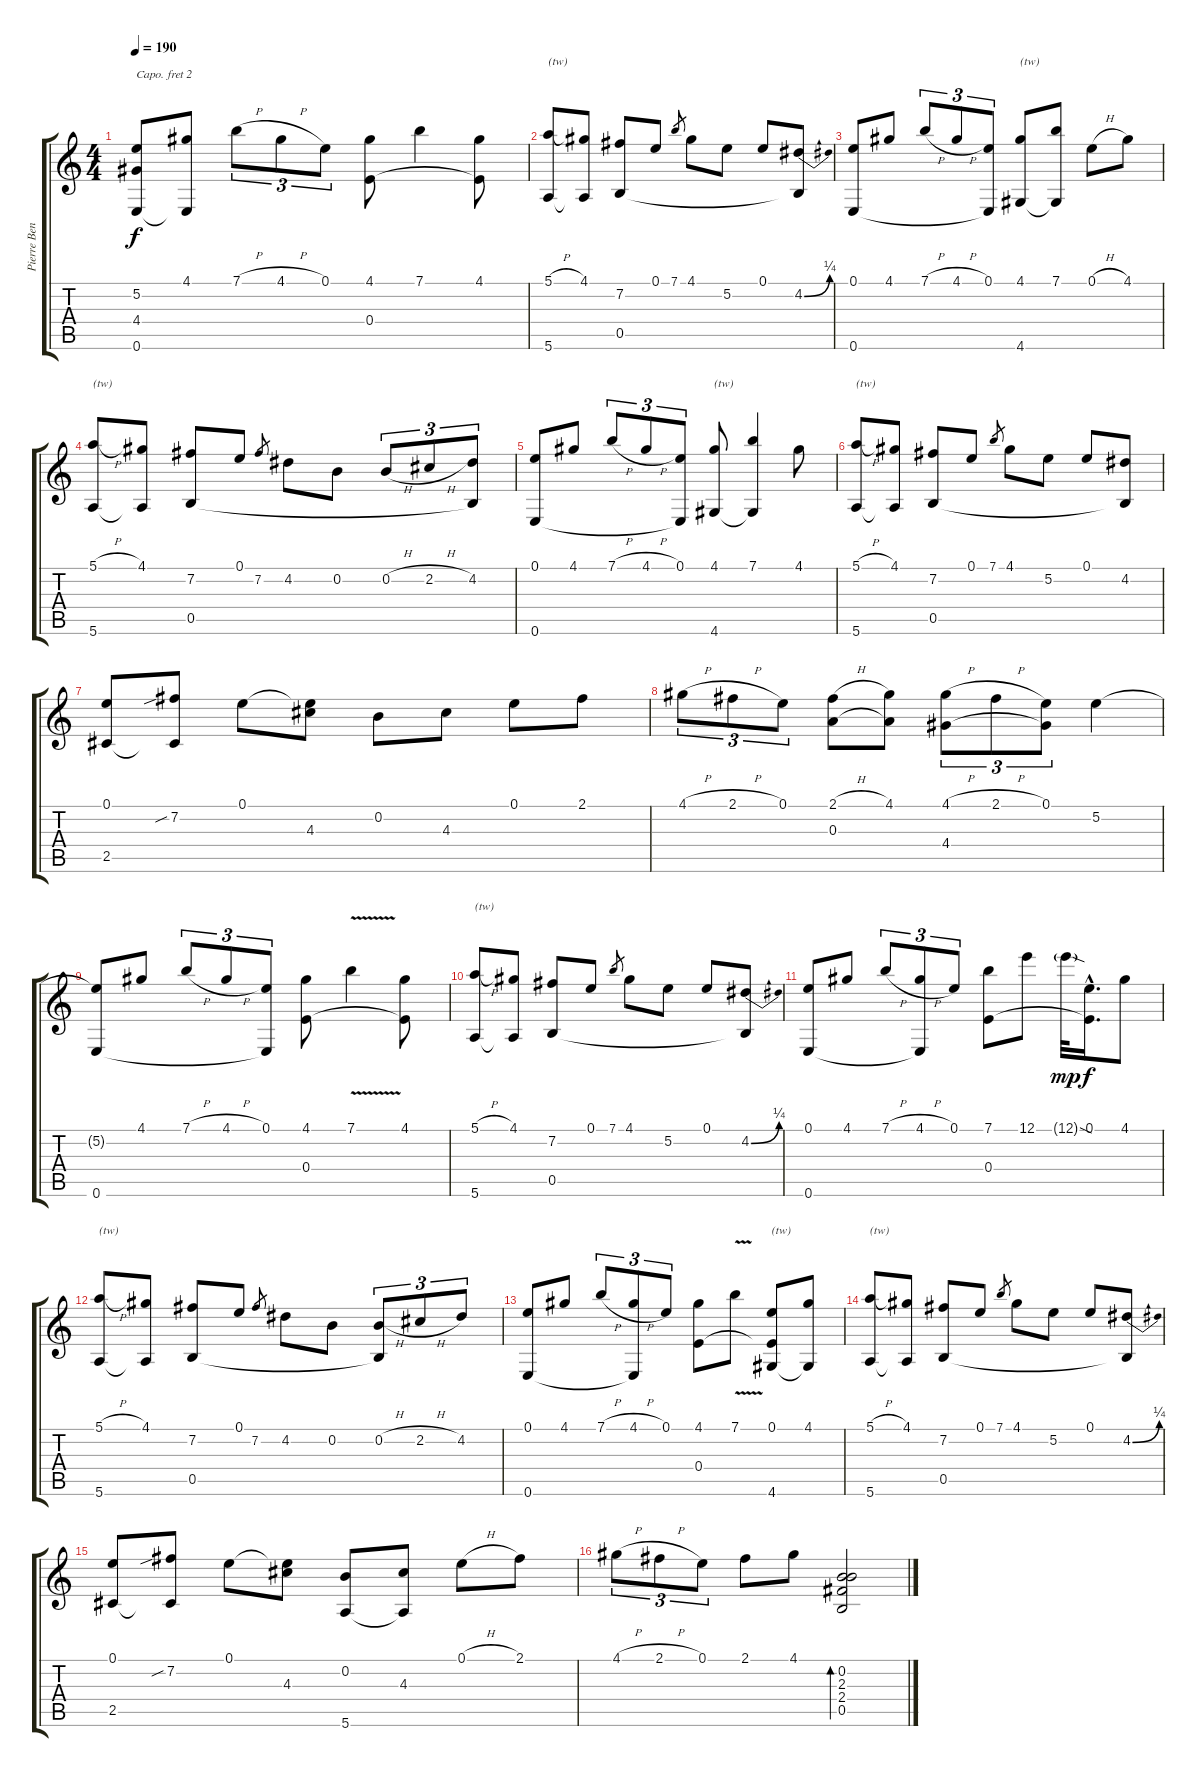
\track ("Pierre Bensusan" "Pierre Ben") {instrument acousticguitarsteel}
\staff {score tabs}
\capo 2
\tuning (D4 A3 G3 D3 A2 D2) {hide}
\ts (4 4)
\tempo 190
\clef g2
\ks c
(5.2{t} 4.4{t} 0.6).8{dy f volume 16} (4.1 0.6{t}).8{volume 13} 7.1{h}.8{tu (3 2)} 4.1{h}.8{tu (3 2)} 0.1.8{tu (3 2)} (4.1 0.4).8 7.1.4 (4.1 0.4{t}).8 |
(5.1{h} 5.6).8{txt "(tw)"} (4.1 5.6{t}).8 (7.2 0.5).8 0.1.8 7.1.8{gr} 4.1.8 5.2.8 0.1.8 (4.2{be (bend 0 0 60 1)} 0.5{t}).8 |
(0.1 0.6).8 4.1.8 7.1{h}.8{tu (3 2)} 4.1{h}.8{tu (3 2)} (0.1 0.6{t}).8{tu (3 2)} (4.1 4.6).8{txt "(tw)"} (7.1 4.6{t}).8 0.1{h}.8 4.1.8 |
(5.1{h} 5.6).8{txt "(tw)"} (4.1 5.6{t}).8 (7.2 0.5).8 0.1.8 7.2.8{gr} 4.2.8 0.2.8 0.2{h}.8{tu (3 2)} 2.2{h}.8{tu (3 2)} (4.2 0.5{t}).8{tu (3 2)} |
(0.1 0.6).8 4.1.8 7.1{h}.8{tu (3 2)} 4.1{h}.8{tu (3 2)} (0.1 0.6{t}).8{tu (3 2)} (4.1 4.6).8{txt "(tw)"} (7.1 4.6{t}).4 4.1.8 |
(5.1{h} 5.6).8{txt "(tw)"} (4.1 5.6{t}).8 (7.2 0.5).8 0.1.8 7.1.8{gr} 4.1.8 5.2.8 0.1.8 (4.2 0.5{t}).8 |
(0.1 2.5).8 (7.2{sib} 2.5{t}).8 0.1.8 (0.1{t} 4.3).8 0.2.8 4.3.8 0.1.8 2.1.8 |
4.1{h}.8{tu (3 2)} 2.1{h}.8{tu (3 2)} 0.1.8{tu (3 2)} (2.1{h} 0.3).8 (4.1 0.3{t}).8 (4.1{h} 4.4).8{tu (3 2)} 2.1{h}.8{tu (3 2)} (0.1 4.4{t}).8{tu (3 2)} 5.2.4 |
(5.2{t} 0.6).8 4.1.8 7.1{h}.8{tu (3 2)} 4.1{h}.8{tu (3 2)} (0.1 0.6{t}).8{tu (3 2)} (4.1 0.4).8 7.1{v}.4 (4.1 0.4{t}).8 |
(5.1{h} 5.6).8{txt "(tw)"} (4.1 5.6{t}).8 (7.2 0.5).8 0.1.8 7.1.8{gr} 4.1.8{volume 16} 5.2.8{volume 13} 0.1.8 (4.2{be (bend 0 0 60 1)} 0.5{t}).8 |
(0.1 0.6).8 4.1.8 7.1{h}.8{tu (3 2)} (4.1{h} 0.6{t}).8{tu (3 2)} 0.1.8{tu (3 2)} (7.1 0.4).8 12.1.8{volume 16} 12.1{sod g}.32{dy mp} (0.1{hac} 0.4{hac t}).16{d dy f volume 13} 4.1.8 |
(5.1{h} 5.6).8{txt "(tw)"} (4.1 5.6{t}).8 (7.2 0.5).8 0.1.8 7.2.8{gr} 4.2.8 0.2.8 (0.2{h} 0.5{t}).8{tu (3 2)} 2.2{h}.8{tu (3 2)} 4.2.8{tu (3 2)} |
(0.1 0.6).8 4.1.8 7.1{h}.8{tu (3 2)} (4.1{h} 0.6{t}).8{tu (3 2)} 0.1.8{tu (3 2)} (4.1 0.4).8 7.1{v}.8 (0.1 0.4{t} 4.6).8{txt "(tw)"} (4.1 4.6{t}).8 |
(5.1{h} 5.6).8{txt "(tw)"} (4.1 5.6{t}).8 (7.2 0.5).8 0.1.8 7.1.8{gr} 4.1.8 5.2.8 0.1.8 (4.2{be (bend 0 0 60 1)} 0.5{t}).8 |
(0.1 2.5).8 (7.2{sib} 2.5{t}).8 0.1.8 (0.1{t} 4.3).8 (0.2 5.6).8 (4.3 5.6{t}).8 0.1{h}.8 2.1.8 |
4.1{h}.8{tu (3 2)} 2.1{h}.8{tu (3 2)} 0.1.8{tu (3 2)} 2.1.8 4.1.8 (0.2 2.3 2.4 0.5).2{bd 480 volume 16}
